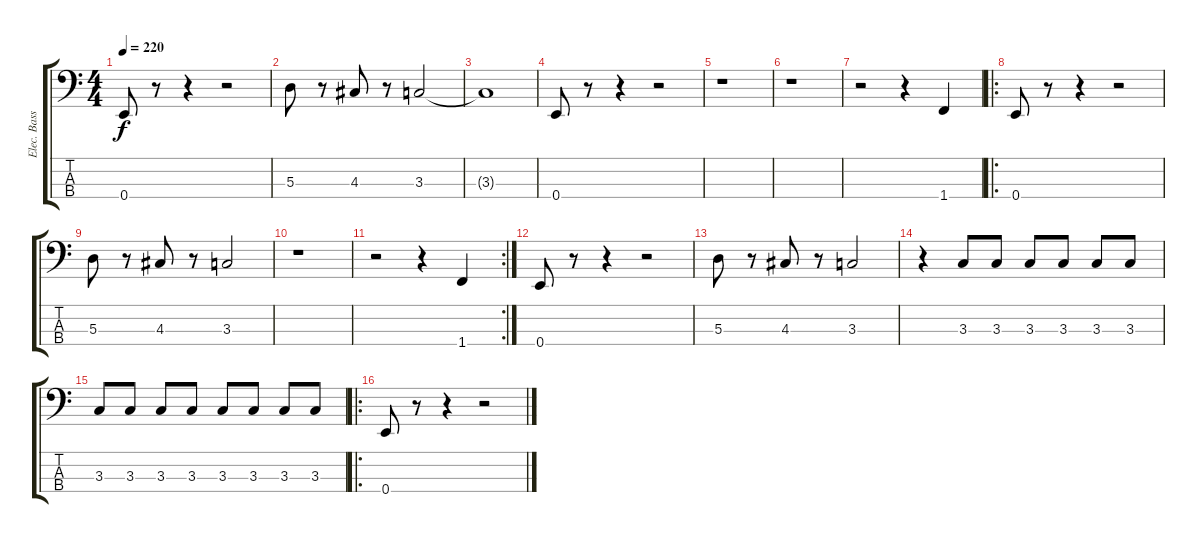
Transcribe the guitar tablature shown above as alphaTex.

\track ("Elec. Bass" "Elec. Bass") {instrument electricbasspick}
\staff {score tabs}
\tuning (G2 D2 A1 E1) {hide}
\ts (4 4)
\tempo 220
\clef f4
\ks c
0.4.8{dy f instrument electricbasspick} r.8 r.4 r.2 |
5.3.8 r.8 4.3.8 r.8 3.3.2 |
3.3{t}.1 |
0.4.8 r.8 r.4 r.2 |
r.1 |
r.1 |
r.2 r.4 1.4.4 |
\ro
0.4.8 r.8 r.4 r.2 |
5.3.8 r.8 4.3.8 r.8 3.3.2 |
r.1 |
\rc 2
r.2 r.4 1.4.4 |
0.4.8 r.8 r.4 r.2 |
5.3.8 r.8 4.3.8 r.8 3.3.2 |
r.4 3.3.8 3.3.8 3.3.8 3.3.8 3.3.8 3.3.8 |
3.3.8 3.3.8 3.3.8 3.3.8 3.3.8 3.3.8 3.3.8 3.3.8 |
\ro
0.4.8 r.8 r.4 r.2
